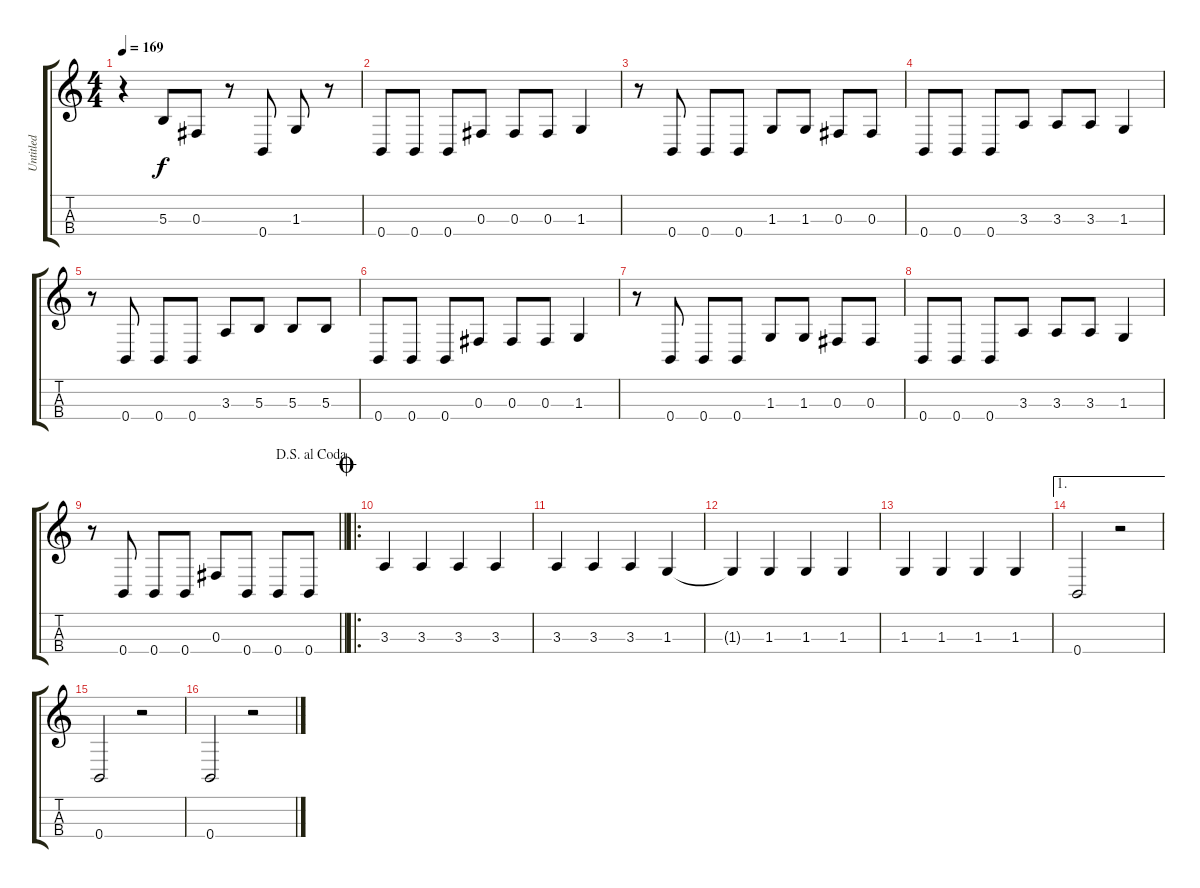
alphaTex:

\track ("Untitled" "Untitled") {instrument electricbassfinger}
\staff {score tabs}
\tuning (E3 B2 Gb2 B1) {hide}
\ts (4 4)
\tempo 169
\clef g2
\ks c
r.4{dy f} 5.3.8 0.3.8 r.8 0.4.8 1.3.8 r.8 |
0.4.8 0.4.8 0.4.8 0.3.8 0.3.8 0.3.8 1.3.4 |
r.8 0.4.8 0.4.8 0.4.8 1.3.8 1.3.8 0.3.8 0.3.8 |
0.4.8 0.4.8 0.4.8 3.3.8 3.3.8 3.3.8 1.3.4 |
r.8 0.4.8 0.4.8 0.4.8 3.3.8 5.3.8 5.3.8 5.3.8 |
0.4.8 0.4.8 0.4.8 0.3.8 0.3.8 0.3.8 1.3.4 |
r.8 0.4.8 0.4.8 0.4.8 1.3.8 1.3.8 0.3.8 0.3.8 |
0.4.8 0.4.8 0.4.8 3.3.8 3.3.8 3.3.8 1.3.4 |
\jump dalsegnoalcoda
\barLineRight lightlight
r.8 0.4.8 0.4.8 0.4.8 0.3.8 0.4.8 0.4.8 0.4.8 |
\ro
\jump coda
3.3.4 3.3.4 3.3.4 3.3.4 |
3.3.4 3.3.4 3.3.4 1.3.4 |
1.3{t}.4 1.3.4 1.3.4 1.3.4 |
1.3.4 1.3.4 1.3.4 1.3.4 |
\ae 1
0.4.2 r.2 |
0.4.2 r.2 |
0.4.2 r.2
